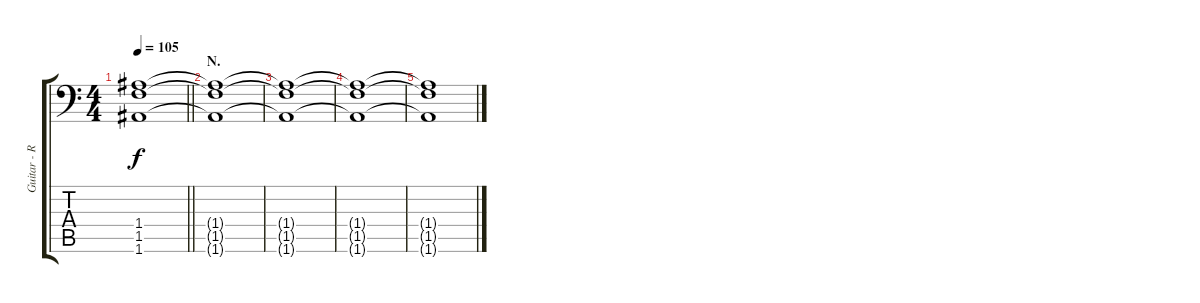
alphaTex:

\track ("Guitar - Right" "Guitar - R") {instrument distortionguitar}
\staff {score tabs}
\tuning (B3 Gb3 D3 A2 E2 A1) {hide}
\ts (4 4)
\tempo 105
\clef f4
\barLineRight lightlight
\ks c
(1.4 1.5 1.6).1{dy f} |
\section ("" "N.")
(1.4{t} 1.5{t} 1.6{t}).1 |
(1.4{t} 1.5{t} 1.6{t}).1 |
(1.4{t} 1.5{t} 1.6{t}).1 |
(1.4{t} 1.5{t} 1.6{t}).1
